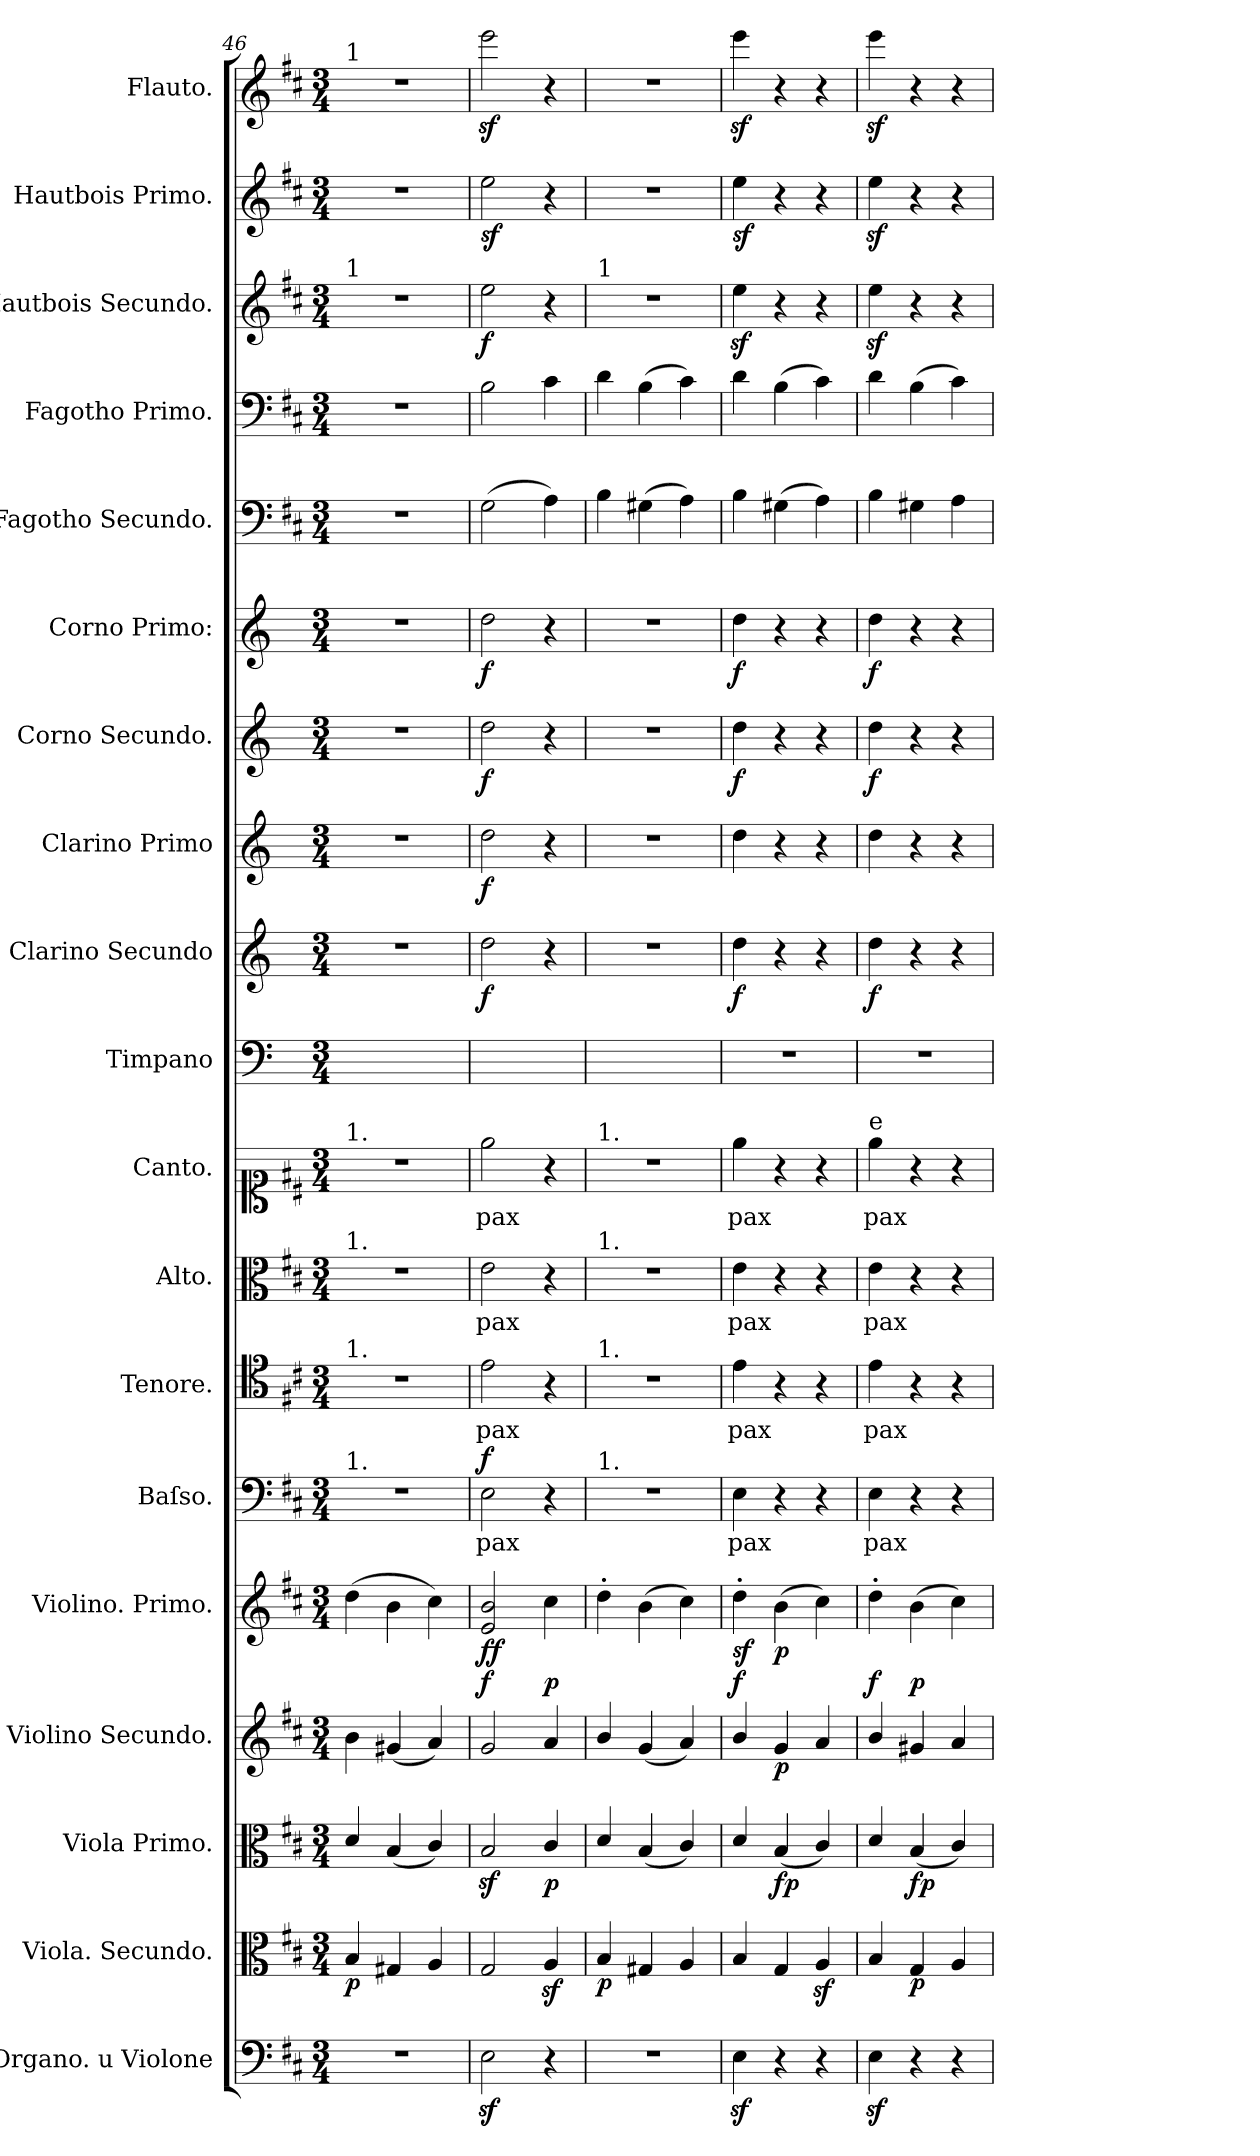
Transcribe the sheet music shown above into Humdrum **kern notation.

**kern	**kern	**dynam	**kern	**dynam	**kern	**dynam	**kern	**dynam	**kern	**text	**dynam	**kern	**text	**dynam	**kern	**text	**dynam	**kern	**text	**dynam	**kern	**kern	**dynam	**kern	**dynam	**kern	**dynam	**kern	**dynam	**kern	**dynam	**kern	**dynam	**kern	**dynam	**kern	**dynam	**kern
*part19	*part18	*part18	*part17	*part17	*part16	*part16	*part15	*part15	*part14	*part14	*part14	*part13	*part13	*part13	*part12	*part12	*part12	*part11	*part11	*part11	*part10	*part9	*part9	*part8	*part8	*part7	*part7	*part6	*part6	*part5	*part5	*part4	*part4	*part3	*part3	*part2	*part2	*part1
*staff19	*staff18	*staff18	*staff17	*staff17	*staff16	*staff16	*staff15	*staff15	*staff14	*staff14	*staff14	*staff13	*staff13	*staff13	*staff12	*staff12	*staff12	*staff11	*staff11	*staff11	*staff10	*staff9	*staff9	*staff8	*staff8	*staff7	*staff7	*staff6	*staff6	*staff5	*staff5	*staff4	*staff4	*staff3	*staff3	*staff2	*staff2	*staff1
*I"Organo. u Violone	*I"Viola. Secundo.	*	*I"Viola Primo.	*	*I"Violino Secundo.	*	*I"Violino. Primo.	*	*I"Baſso.	*	*	*I"Tenore.	*	*	*I"Alto.	*	*	*I"Canto.	*	*	*I"Timpano	*I"Clarino Secundo	*	*I"Clarino Primo	*	*I"Corno Secundo.	*	*I"Corno Primo:	*	*I"Fagotho Secundo.	*	*I"Fagotho Primo.	*	*I"Hautbois Secundo.	*	*I"Hautbois Primo.	*	*I"Flauto.
*I'org & vlne	*I'vla 2	*	*I'vla 1	*	*I'vl 2	*	*I'vl 1	*	*I'B	*	*	*I'T	*	*	*I'A	*	*	*I'S	*	*	*I'timp	*I'clno 2	*	*I'clno 1	*	*I'cor 2	*	*I'cor 1	*	*I'fag 2	*	*I'fag 1	*	*I'ob 2	*	*I'ob 1	*	*I'fl
*clefF4	*clefC3	*	*clefC3	*	*clefG2	*	*clefG2	*	*clefF4	*	*	*clefC4	*	*	*clefC3	*	*	*clefC1	*	*	*clefF4	*clefG2	*	*clefG2	*	*clefG2	*	*clefG2	*	*clefF4	*	*clefF4	*	*clefG2	*	*clefG2	*	*clefG2
*	*	*	*	*	*	*	*	*	*	*	*	*	*	*	*	*	*	*	*	*	*	*ITrd-1c-2	*	*ITrd-1c-2	*	*ITrd-1c-2	*	*ITrd-1c-2	*	*	*	*	*	*	*	*	*	*
*k[f#c#]	*k[f#c#]	*	*k[f#c#]	*	*k[f#c#]	*	*k[f#c#]	*	*k[f#c#]	*	*	*k[f#c#]	*	*	*k[f#c#]	*	*	*k[f#c#]	*	*	*k[]	*k[f#c#]	*	*k[f#c#]	*	*k[f#c#]	*	*k[f#c#]	*	*k[f#c#]	*	*k[f#c#]	*	*k[f#c#]	*	*k[f#c#]	*	*k[f#c#]
*D:	*D:	*	*D:	*	*D:	*	*D:	*	*D:	*	*	*D:	*	*	*D:	*	*	*D:	*	*	*	*	*	*	*	*	*	*	*	*D:	*	*D:	*	*D:	*	*D:	*	*D:
*M3/4	*M3/4	*	*M3/4	*	*M3/4	*	*M3/4	*	*M3/4	*	*	*M3/4	*	*	*M3/4	*	*	*M3/4	*	*	*M3/4	*M3/4	*	*M3/4	*	*M3/4	*	*M3/4	*	*M3/4	*	*M3/4	*	*M3/4	*	*M3/4	*	*M3/4
=46	=46	=46	=46	=46	=46	=46	=46	=46	=46	=46	=46	=46	=46	=46	=46	=46	=46	=46	=46	=46	=46	=46	=46	=46	=46	=46	=46	=46	=46	=46	=46	=46	=46	=46	=46	=46	=46	=46
!	!	!	!	!	!	!	!	!	!	!	!	!	!	!	!	!	!	!	!	!	!	!	!	!	!	!	!	!	!	!	!	!	!	!	!	!	!	!LO:TX:a:t=1
!	!	!	!	!	!	!	!	!	!	!	!	!	!	!	!	!	!	!	!	!	!	!	!	!	!	!	!	!	!	!	!	!	!	!LO:TX:a:t=1	!	!	!	!
!	!	!	!	!	!	!	!	!	!	!	!	!	!	!	!	!	!	!LO:TX:a:t=1.	!	!	!	!	!	!	!	!	!	!	!	!	!	!	!	!	!	!	!	!
!	!	!	!	!	!	!	!	!	!	!	!	!	!	!	!LO:TX:a:t=1.	!	!	!	!	!	!	!	!	!	!	!	!	!	!	!	!	!	!	!	!	!	!	!
!	!	!	!	!	!	!	!	!	!	!	!	!LO:TX:a:t=1.	!	!	!	!	!	!	!	!	!	!	!	!	!	!	!	!	!	!	!	!	!	!	!	!	!	!
!	!	!	!	!	!	!	!	!	!LO:TX:a:t=1.	!	!	!	!	!	!	!	!	!	!	!	!	!	!	!	!	!	!	!	!	!	!	!	!	!	!	!	!	!
2.r	4B/	p	4d/	.	4b\	.	(4dd\	.	2.r	.	.	2.r	.	.	2.r	.	.	2.r	.	.	2.ryy	2.r	.	2.r	.	2.r	.	2.r	.	2.r	.	2.r	.	2.r	.	2.r	.	2.r
.	4G#X/	.	(4B/	.	(4g#X/	.	4b\	.	.	.	.	.	.	.	.	.	.	.	.	.	.	.	.	.	.	.	.	.	.	.	.	.	.	.	.	.	.	.
.	4A/	.	4c#/)	.	4a/)	.	4cc#\)	.	.	.	.	.	.	.	.	.	.	.	.	.	.	.	.	.	.	.	.	.	.	.	.	.	.	.	.	.	.	.
=47	=47	=47	=47	=47	=47	=47	=47	=47	=47	=47	=47	=47	=47	=47	=47	=47	=47	=47	=47	=47	=47	=47	=47	=47	=47	=47	=47	=47	=47	=47	=47	=47	=47	=47	=47	=47	=47	=47
!	!	!	!	!	!	!LO:DY:a	!	!	!	!	!LO:DY:a	!	!	!LO:DY:a	!	!	!LO:DY:a	!	!	!LO:DY:a	!	!	!	!	!	!	!	!	!	!	!LO:DY:a	!	!LO:DY:a	!	!	!	!	!
2Ez\	2G/	.	2Bz/	.	2g/	f	2e/ 2b/	ff.	2E\	pax	f	2e\	pax	for&colon;	2e\	pax	for.	2ee\	pax	for.	2.ryy	2ee\	f	2ee\	f	2ee\	f	2ee\	f	(2G\	Piano	2B\	Piano	2ee\	f	2ee\	sf.	2eeez\
!	!	!	!	!	!	!LO:DY:a	!	!	!	!	!	!	!	!	!	!	!	!	!	!	!	!	!	!	!	!	!	!	!	!	!	!	!	!	!	!	!	!
4r	4Az/	.	4c#/	p	4a/	p.	4cc#\	p&colon;	4r	.	.	4r	.	.	4r	.	.	4r	.	.	.	4r	.	4r	.	4r	.	4r	.	4A\)	.	4c#\	.	4r	.	4r	.	4r
=48	=48	=48	=48	=48	=48	=48	=48	=48	=48	=48	=48	=48	=48	=48	=48	=48	=48	=48	=48	=48	=48	=48	=48	=48	=48	=48	=48	=48	=48	=48	=48	=48	=48	=48	=48	=48	=48	=48
!	!	!	!	!	!	!	!	!	!	!	!	!	!	!	!	!	!	!	!	!	!	!	!	!	!	!	!	!	!	!	!	!	!	!LO:TX:a:t=1	!	!	!	!
!	!	!	!	!	!	!	!	!	!	!	!	!	!	!	!	!	!	!LO:TX:a:t=1.	!	!	!	!	!	!	!	!	!	!	!	!	!	!	!	!	!	!	!	!
!	!	!	!	!	!	!	!	!	!	!	!	!	!	!	!LO:TX:a:t=1.	!	!	!	!	!	!	!	!	!	!	!	!	!	!	!	!	!	!	!	!	!	!	!
!	!	!	!	!	!	!	!	!	!	!	!	!LO:TX:a:t=1.	!	!	!	!	!	!	!	!	!	!	!	!	!	!	!	!	!	!	!	!	!	!	!	!	!	!
!	!	!	!	!	!	!	!	!	!LO:TX:a:t=1.	!	!	!	!	!	!	!	!	!	!	!	!	!	!	!	!	!	!	!	!	!	!	!	!	!	!	!	!	!
2.r	4B/	p	4d/	.	4b/	.	4dd'\	.	2.r	.	.	2.r	.	.	2.r	.	.	2.r	.	.	2.ryy	2.r	.	2.r	.	2.r	.	2.r	.	4B\	.	4d\	.	2.r	.	2.r	.	2.r
.	4G#X/	.	(4B/	.	(4g/	.	(4b\	.	.	.	.	.	.	.	.	.	.	.	.	.	.	.	.	.	.	.	.	.	.	(4G#X\	.	(4B\	.	.	.	.	.	.
.	4A/	.	4c#/)	.	4a/)	.	4cc#\)	.	.	.	.	.	.	.	.	.	.	.	.	.	.	.	.	.	.	.	.	.	.	4A\)	.	4c#\)	.	.	.	.	.	.
=49	=49	=49	=49	=49	=49	=49	=49	=49	=49	=49	=49	=49	=49	=49	=49	=49	=49	=49	=49	=49	=49	=49	=49	=49	=49	=49	=49	=49	=49	=49	=49	=49	=49	=49	=49	=49	=49	=49
!	!	!	!	!	!	!LO:DY:a	!	!	!	!	!	!	!	!	!	!	!	!	!	!	!	!	!	!	!	!	!	!	!	!	!	!	!	!	!	!	!	!
4Ez\	4B/	.	4d/	.	4b/	f	4dd'\	sf.	4E\	pax	.	4e\	pax	.	4e\	pax	.	4ee\	pax	.	2.r	4ee\	f	4ee\	f&colon;	4ee\	f	4ee\	f	4B\	.	4d\	.	4eez\	.	4ee\	sf.	4eeez\
4r	4G/	.	(4B/	fp	4g/	p	(4b\	p.	4r	.	.	4r	.	.	4r	.	.	4r	.	.	.	4r	.	4r	.	4r	.	4r	.	(4G#X\	.	(4B\	.	4r	.	4r	.	4r
4r	4Az/	.	4c#/)	.	4a/	.	4cc#\)	.	4r	.	.	4r	.	.	4r	.	.	4r	.	.	.	4r	.	4r	.	4r	.	4r	.	4A\)	.	4c#\)	.	4r	.	4r	.	4r
=50	=50	=50	=50	=50	=50	=50	=50	=50	=50	=50	=50	=50	=50	=50	=50	=50	=50	=50	=50	=50	=50	=50	=50	=50	=50	=50	=50	=50	=50	=50	=50	=50	=50	=50	=50	=50	=50	=50
!	!	!	!	!	!	!	!	!	!	!	!	!	!	!	!	!	!	!LO:TX:a:t=e	!	!	!	!	!	!	!	!	!	!	!	!	!	!	!	!	!	!	!	!
!	!	!	!	!	!	!LO:DY:a	!	!	!	!	!	!	!	!	!	!	!	!	!	!	!	!	!	!	!	!	!	!	!	!	!	!	!	!	!	!	!	!
4Ez\	4B/	.	4d/	.	4b/	f	4dd'\	.	4E\	pax	.	4e\	pax	.	4e\	pax	.	4ee\	pax	.	2.r	4ee\	f	4ee\	f&colon;	4ee\	f	4ee\	f	4B\	.	4d\	.	4eez\	.	4eez\	.	4eeez\
!	!	!	!	!	!	!LO:DY:a	!	!	!	!	!	!	!	!	!	!	!	!	!	!	!	!	!	!	!	!	!	!	!	!	!	!	!	!	!	!	!	!
4r	4G/	p	(4B/	fp	4g#X/	p.	(4b\	.	4r	.	.	4r	.	.	4r	.	.	4r	.	.	.	4r	.	4r	.	4r	.	4r	.	4G#X\	.	(4B\	.	4r	.	4r	.	4r
4r	4A/	.	4c#/)	.	4a/	.	4cc#\)	.	4r	.	.	4r	.	.	4r	.	.	4r	.	.	.	4r	.	4r	.	4r	.	4r	.	4A\	.	4c#\)	.	4r	.	4r	.	4r
=	=	=	=	=	=	=	=	=	=	=	=	=	=	=	=	=	=	=	=	=	=	=	=	=	=	=	=	=	=	=	=	=	=	=	=	=	=	=
*-	*-	*-	*-	*-	*-	*-	*-	*-	*-	*-	*-	*-	*-	*-	*-	*-	*-	*-	*-	*-	*-	*-	*-	*-	*-	*-	*-	*-	*-	*-	*-	*-	*-	*-	*-	*-	*-	*-
